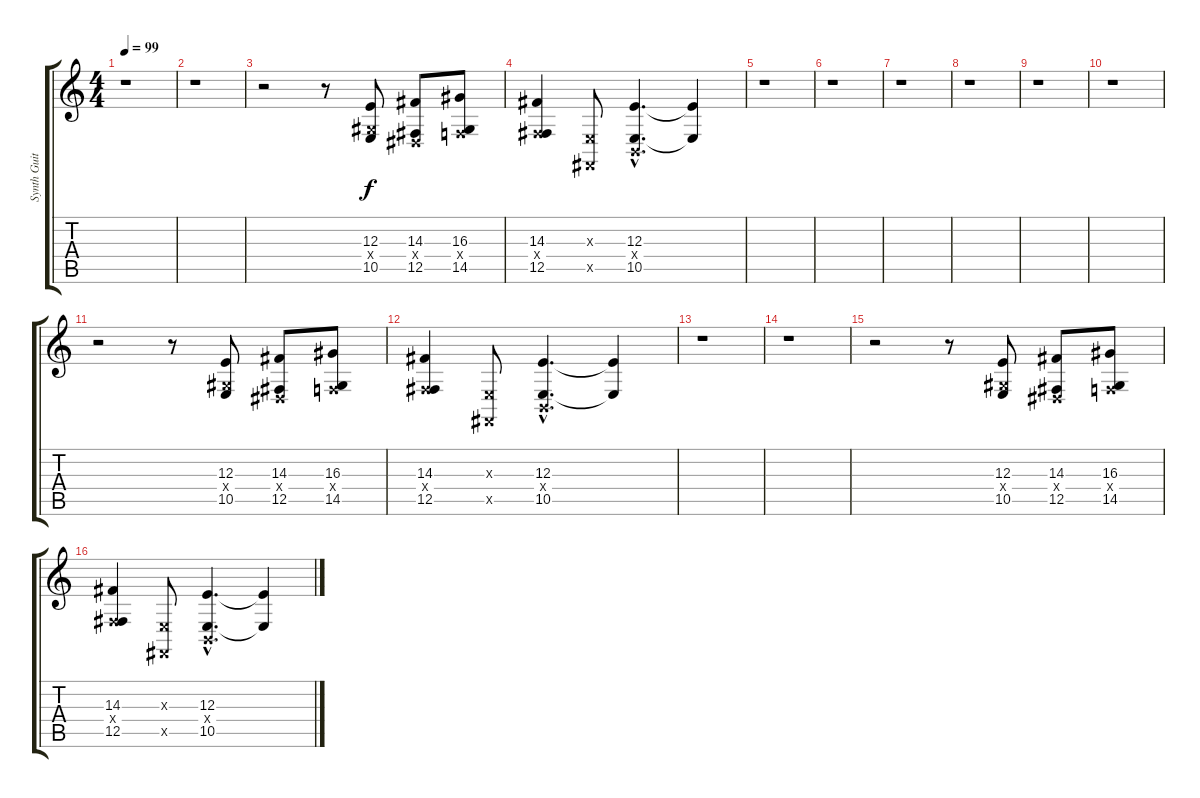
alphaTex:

\track ("Synth Guitar" "Synth Guit") {instrument pad3polysynth}
\staff {score tabs}
\tuning (Db4 Ab3 E3 B2 Gb2 Db2) {hide}
\ts (4 4)
\tempo 99
\clef g2
\ks c
r.1{dy f} |
r.1 |
r.2 r.8 (12.3 9.4{x} 10.5).8 (14.3 4.4{x} 12.5).8 (16.3 6.4{x} 14.5).8 |
(14.3 6.4{x} 12.5).4 (0.3{x} 0.5{x}).8 (12.3{hac} 0.4{hac x} 10.5{hac}).4{d} (12.3{t} 10.5{t}).4 |
r.1 |
r.1 |
r.1 |
r.1 |
r.1 |
r.1 |
r.2 r.8 (12.3 9.4{x} 10.5).8 (14.3 4.4{x} 12.5).8 (16.3 6.4{x} 14.5).8 |
(14.3 6.4{x} 12.5).4 (0.3{x} 0.5{x}).8 (12.3{hac} 0.4{hac x} 10.5{hac}).4{d} (12.3{t} 10.5{t}).4 |
r.1 |
r.1 |
r.2 r.8 (12.3 9.4{x} 10.5).8 (14.3 4.4{x} 12.5).8 (16.3 6.4{x} 14.5).8 |
(14.3 6.4{x} 12.5).4 (0.3{x} 0.5{x}).8 (12.3{hac} 0.4{hac x} 10.5{hac}).4{d} (12.3{t} 10.5{t}).4
